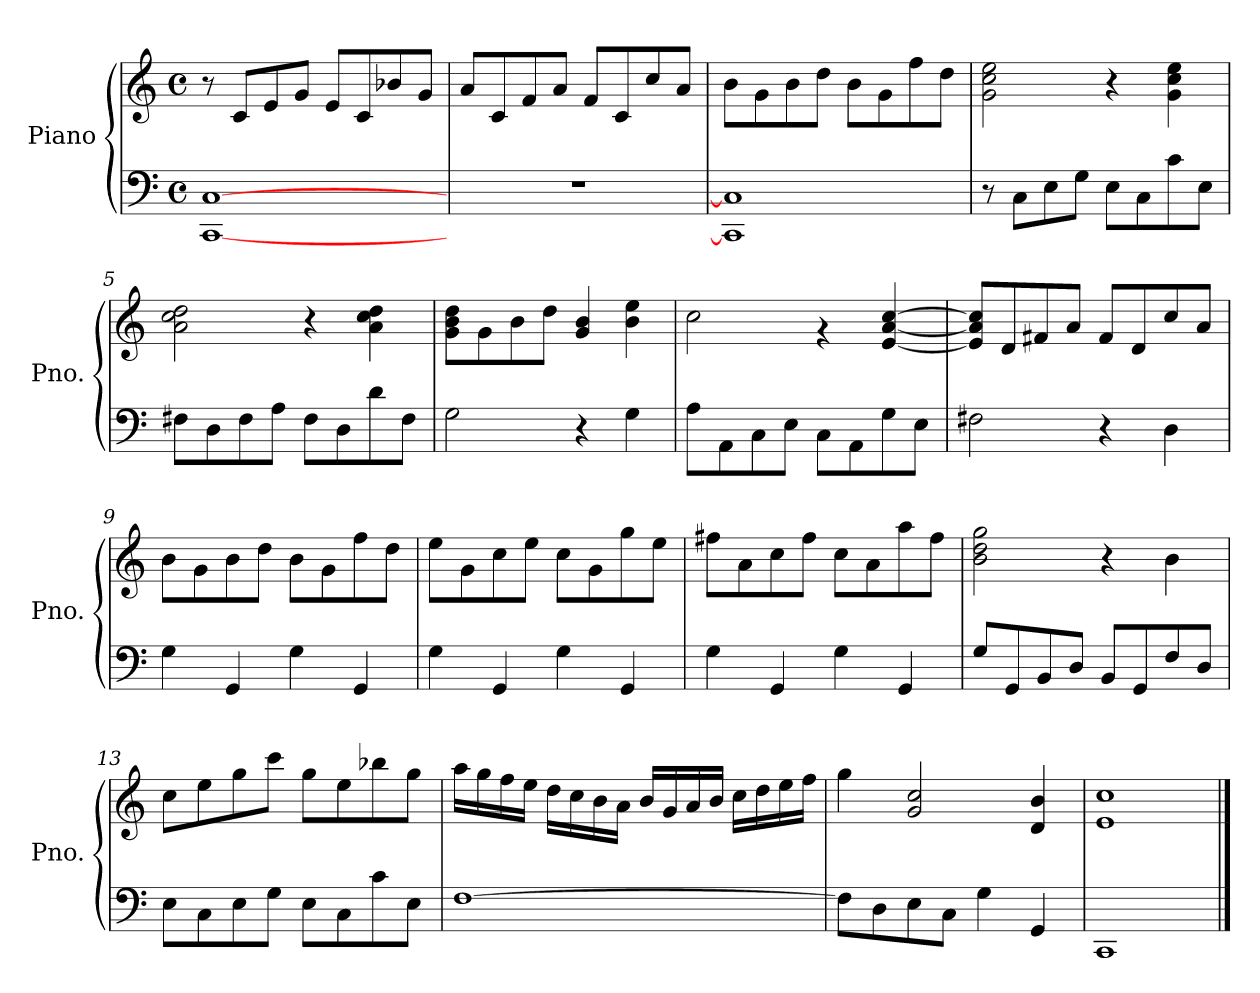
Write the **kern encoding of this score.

**kern	**kern
*part1	*part1
*staff2	*staff1
*I"Piano	*
*I'Pno.	*
*clefF4	*clefG2
*k[]	*k[]
*M4/4	*M4/4
*met(c)	*met(c)
=1	=1
[1CC [1C	8r
.	8c/L
.	8e/
.	8g/J
.	8e/L
.	8c/
.	8b-X/
.	8g/J
=2	=2
1r	8a/L
.	8c/
.	8f/
.	8a/J
.	8f/L
.	8c/
.	8cc/
.	8a/J
=3	=3
1CC] 1C]	8b\L
.	8g\
.	8b\
.	8dd\J
.	8b\L
.	8g\
.	8ff\
.	8dd\J
=4	=4
8r	2g\ 2cc\ 2ee\
8C\L	.
8E\	.
8G\J	.
8E\L	4r
8C\	.
8c\	4g\ 4cc\ 4ee\
8E\J	.
=5	=5
8F#X\L	2a\ 2cc\ 2dd\
8D\	.
8F#\	.
8A\J	.
8F#\L	4r
8D\	.
8d\	4a\ 4cc\ 4dd\
8F#\J	.
!!LO:LB:g=z
=6	=6
2G\	8g\ 8b\ 8dd\L
.	8g\
.	8b\
.	8dd\J
4r	4g/ 4b/
4G\	4b\ 4ee\
=7	=7
8A\L	2cc\
8AA\	.
8C\	.
8E\J	.
8C\L	4rg
8AA\	.
8G\	[4e/ [4a/ [4cc/
8E\J	.
=8	=8
2F#X\	8e/] 8a/] 8cc/]L
.	8d/
.	8f#X/
.	8a/J
4r	8f#/L
.	8d/
4D\	8cc/
.	8a/J
=9	=9
4G\	8b\L
.	8g\
4GG/	8b\
.	8dd\J
4G\	8b\L
.	8g\
4GG/	8ff\
.	8dd\J
=10	=10
4G\	8ee\L
.	8g\
4GG/	8cc\
.	8ee\J
4G\	8cc\L
.	8g\
4GG/	8gg\
.	8ee\J
!!LO:LB:g=z
=11	=11
4G\	8ff#X\L
.	8a\
4GG/	8cc\
.	8ff#\J
4G\	8cc\L
.	8a\
4GG/	8aa\
.	8ff#\J
=12	=12
8G/L	2b\ 2dd\ 2gg\
8GG/	.
8BB/	.
8D/J	.
8BB/L	4r
8GG/	.
8F/	4b\
8D/J	.
=13	=13
8E\L	8cc\L
8C\	8ee\
8E\	8gg\
8G\J	8ccc\J
8E\L	8gg\L
8C\	8ee\
8c\	8bb-X\
8E\J	8gg\J
=14	=14
[1F	16aa\LL
.	16gg\
.	16ff\
.	16ee\JJ
.	16dd\LL
.	16cc\
.	16b\
.	16a\JJ
.	16b/LL
.	16g/
.	16a/
.	16b/JJ
.	16cc\LL
.	16dd\
.	16ee\
.	16ff\JJ
!!LO:LB:g=z
=15	=15
8F\L]	4gg\
8D\	.
8E\	2g/ 2cc/
8C\J	.
4G\	.
4GG/	4d/ 4b/
=16	=16
1CC	1e 1cc
==	==
*-	*-
